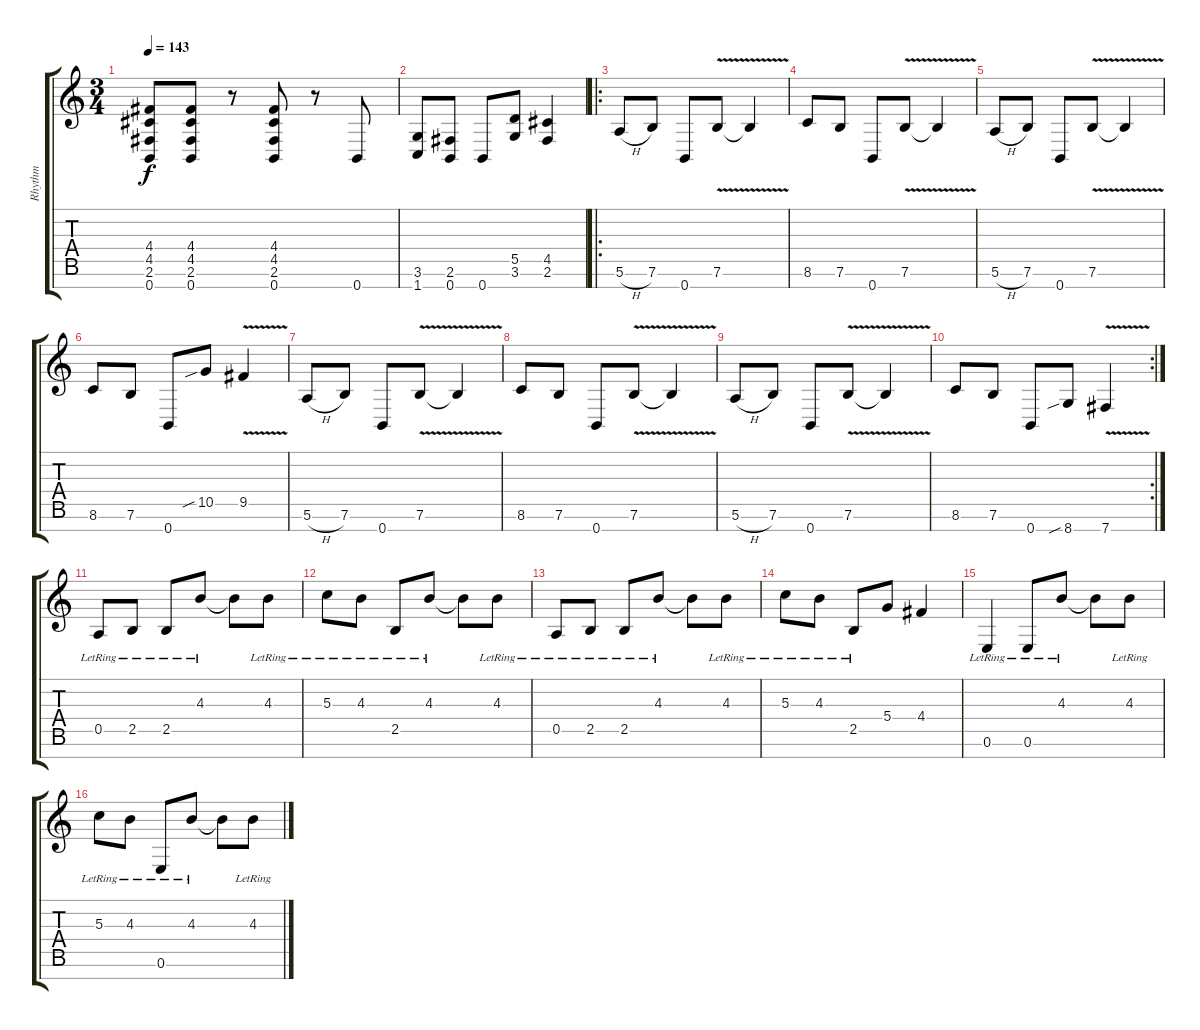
\track ("Rhythm" "Rhythm") {instrument distortionguitar}
\staff {score tabs}
\tuning (E4 B3 G3 D3 A2 E2 B1) {hide}
\ts (3 4)
\tempo 143
\clef g2
\ks c
(4.4 4.5 2.6 0.7).8{dy f} (4.4 4.5 2.6 0.7).8 r.8 (4.4 4.5 2.6 0.7).8 r.8 0.7.8 |
(3.6 1.7).8 (2.6 0.7).8 0.7.8 (5.5 3.6).8 (4.5 2.6).4 |
\ro
5.6{h}.8 7.6.8 0.7.8 7.6{v}.8 7.6{t}.4 |
8.6.8 7.6.8 0.7.8 7.6{v}.8 7.6{t}.4 |
5.6{h}.8 7.6.8 0.7.8 7.6{v}.8 7.6{t}.4 |
8.6.8 7.6.8 0.7.8 10.5{sib}.8 9.5{v}.4 |
5.6{h}.8 7.6.8 0.7.8 7.6{v}.8 7.6{t}.4 |
8.6.8 7.6.8 0.7.8 7.6{v}.8 7.6{t}.4 |
5.6{h}.8 7.6.8 0.7.8 7.6{v}.8 7.6{t}.4 |
\rc 2
8.6.8 7.6.8 0.7.8 8.7{sib}.8 7.7{v}.4 |
0.5{lr}.8 2.5{lr}.8 2.5{lr}.8 4.3{lr}.8 4.3{t}.8 4.3{lr}.8 |
5.3{lr}.8 4.3{lr}.8 2.5{lr}.8 4.3{lr}.8 4.3{t}.8 4.3{lr}.8 |
0.5{lr}.8 2.5{lr}.8 2.5{lr}.8 4.3{lr}.8 4.3{t}.8 4.3{lr}.8 |
5.3{lr}.8 4.3{lr}.8 2.5{lr}.8 5.4.8 4.4.4 |
0.6{lr}.4 0.6{lr}.8 4.3{lr}.8 4.3{t}.8 4.3{lr}.8 |
5.3{lr}.8 4.3{lr}.8 0.6{lr}.8 4.3{lr}.8 4.3{t}.8 4.3{lr}.8
